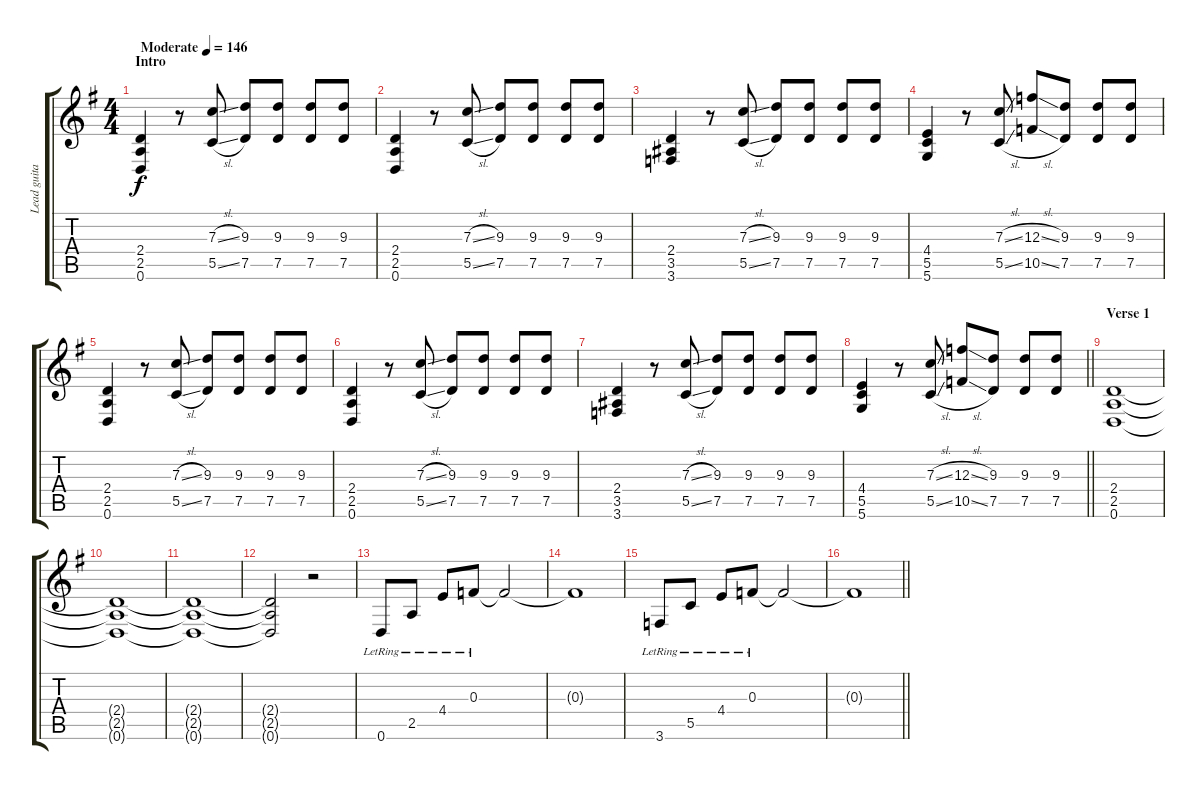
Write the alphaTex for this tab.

\track ("Lead guitar" "Lead guita") {instrument overdrivenguitar}
\staff {score tabs}
\tuning (D4 A3 F3 C3 G2 D2) {hide}
\ts (4 4)
\section ("" "Intro")
\tempo (146 "Moderate")
\clef g2
\ks g
(2.4 2.5 0.6).4{dy f instrument overdrivenguitar} r.8 (7.3{sl} 5.5{sl}).8 (9.3 7.5).8 (9.3 7.5).8 (9.3 7.5).8 (9.3 7.5).8 |
(2.4 2.5 0.6).4 r.8 (7.3{sl} 5.5{sl}).8 (9.3 7.5).8 (9.3 7.5).8 (9.3 7.5).8 (9.3 7.5).8 |
(2.4 3.5 3.6).4 r.8 (7.3{sl} 5.5{sl}).8 (9.3 7.5).8 (9.3 7.5).8 (9.3 7.5).8 (9.3 7.5).8 |
(4.4 5.5 5.6).4 r.8 (7.3{sl} 5.5{sl}).8 (12.3{sl} 10.5{sl}).8 (9.3 7.5).8 (9.3 7.5).8 (9.3 7.5).8 |
(2.4 2.5 0.6).4 r.8 (7.3{sl} 5.5{sl}).8 (9.3 7.5).8 (9.3 7.5).8 (9.3 7.5).8 (9.3 7.5).8 |
(2.4 2.5 0.6).4 r.8 (7.3{sl} 5.5{sl}).8 (9.3 7.5).8 (9.3 7.5).8 (9.3 7.5).8 (9.3 7.5).8 |
(2.4 3.5 3.6).4 r.8 (7.3{sl} 5.5{sl}).8 (9.3 7.5).8 (9.3 7.5).8 (9.3 7.5).8 (9.3 7.5).8 |
\barLineRight lightlight
(4.4 5.5 5.6).4 r.8 (7.3{sl} 5.5{sl}).8 (12.3{sl} 10.5{sl}).8 (9.3 7.5).8 (9.3 7.5).8 (9.3 7.5).8 |
\section ("" "Verse 1")
(2.4 2.5 0.6).1 |
(2.4{t} 2.5{t} 0.6{t}).1 |
(2.4{t} 2.5{t} 0.6{t}).1 |
(2.4{t} 2.5{t} 0.6{t}).2 r.2 |
0.6{lr}.8 2.5{lr}.8 4.4{lr}.8 0.3{lr}.8 0.3{t}.2 |
0.3{t}.1 |
3.6{lr}.8 5.5{lr}.8 4.4{lr}.8 0.3{lr}.8 0.3{t}.2 |
\barLineRight lightlight
0.3{t}.1
